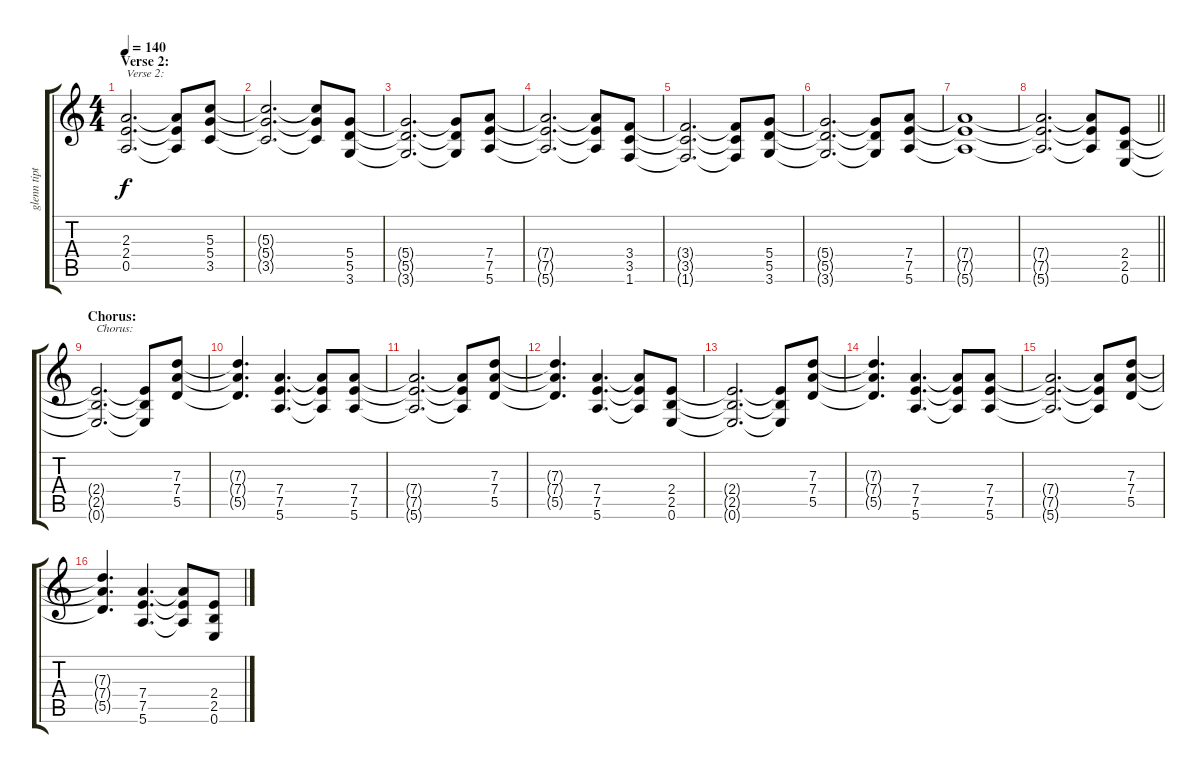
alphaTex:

\track ("glenn tipton" "glenn tipt") {instrument overdrivenguitar}
\staff {score tabs}
\tuning (E4 B3 G3 D3 A2 E2) {hide}
\ts (4 4)
\section ("" "Verse 2:")
\tempo 140
\clef g2
\ks c
(2.3{t} 2.4{t} 0.5{t}).2{d txt "Verse 2:" dy f} (2.3{t} 2.4{t} 0.5{t}).8 (5.3 5.4 3.5).8 |
(5.3{t} 5.4{t} 3.5{t}).2{d} (5.3{t} 5.4{t} 3.5{t}).8 (5.4 5.5 3.6).8 |
(5.4{t} 5.5{t} 3.6{t}).2{d} (5.4{t} 5.5{t} 3.6{t}).8 (7.4 7.5 5.6).8 |
(7.4{t} 7.5{t} 5.6{t}).2{d} (7.4{t} 7.5{t} 5.6{t}).8 (3.4 3.5 1.6).8 |
(3.4{t} 3.5{t} 1.6{t}).2{d} (3.4{t} 3.5{t} 1.6{t}).8 (5.4 5.5 3.6).8 |
(5.4{t} 5.5{t} 3.6{t}).2{d} (5.4{t} 5.5{t} 3.6{t}).8 (7.4 7.5 5.6).8 |
(7.4{t} 7.5{t} 5.6{t}).1 |
\barLineRight lightlight
(7.4{t} 7.5{t} 5.6{t}).2{d} (7.4{t} 7.5{t} 5.6{t}).8 (2.4 2.5 0.6).8 |
\section ("" "Chorus:")
(2.4{t} 2.5{t} 0.6{t}).2{d txt "Chorus:"} (2.4{t} 2.5{t} 0.6{t}).8 (7.3 7.4 5.5).8 |
(7.3{t} 7.4{t} 5.5{t}).4{d} (7.4 7.5 5.6).4{d} (7.4{t} 7.5{t} 5.6{t}).8 (7.4 7.5 5.6).8 |
(7.4{t} 7.5{t} 5.6{t}).2{d} (7.4{t} 7.5{t} 5.6{t}).8 (7.3 7.4 5.5).8 |
(7.3{t} 7.4{t} 5.5{t}).4{d} (7.4 7.5 5.6).4{d} (7.4{t} 7.5{t} 5.6{t}).8 (2.4 2.5 0.6).8 |
(2.4{t} 2.5{t} 0.6{t}).2{d} (2.4{t} 2.5{t} 0.6{t}).8 (7.3 7.4 5.5).8 |
(7.3{t} 7.4{t} 5.5{t}).4{d} (7.4 7.5 5.6).4{d} (7.4{t} 7.5{t} 5.6{t}).8 (7.4 7.5 5.6).8 |
(7.4{t} 7.5{t} 5.6{t}).2{d} (7.4{t} 7.5{t} 5.6{t}).8 (7.3 7.4 5.5).8 |
(7.3{t} 7.4{t} 5.5{t}).4{d} (7.4 7.5 5.6).4{d} (7.4{t} 7.5{t} 5.6{t}).8 (2.4 2.5 0.6).8
